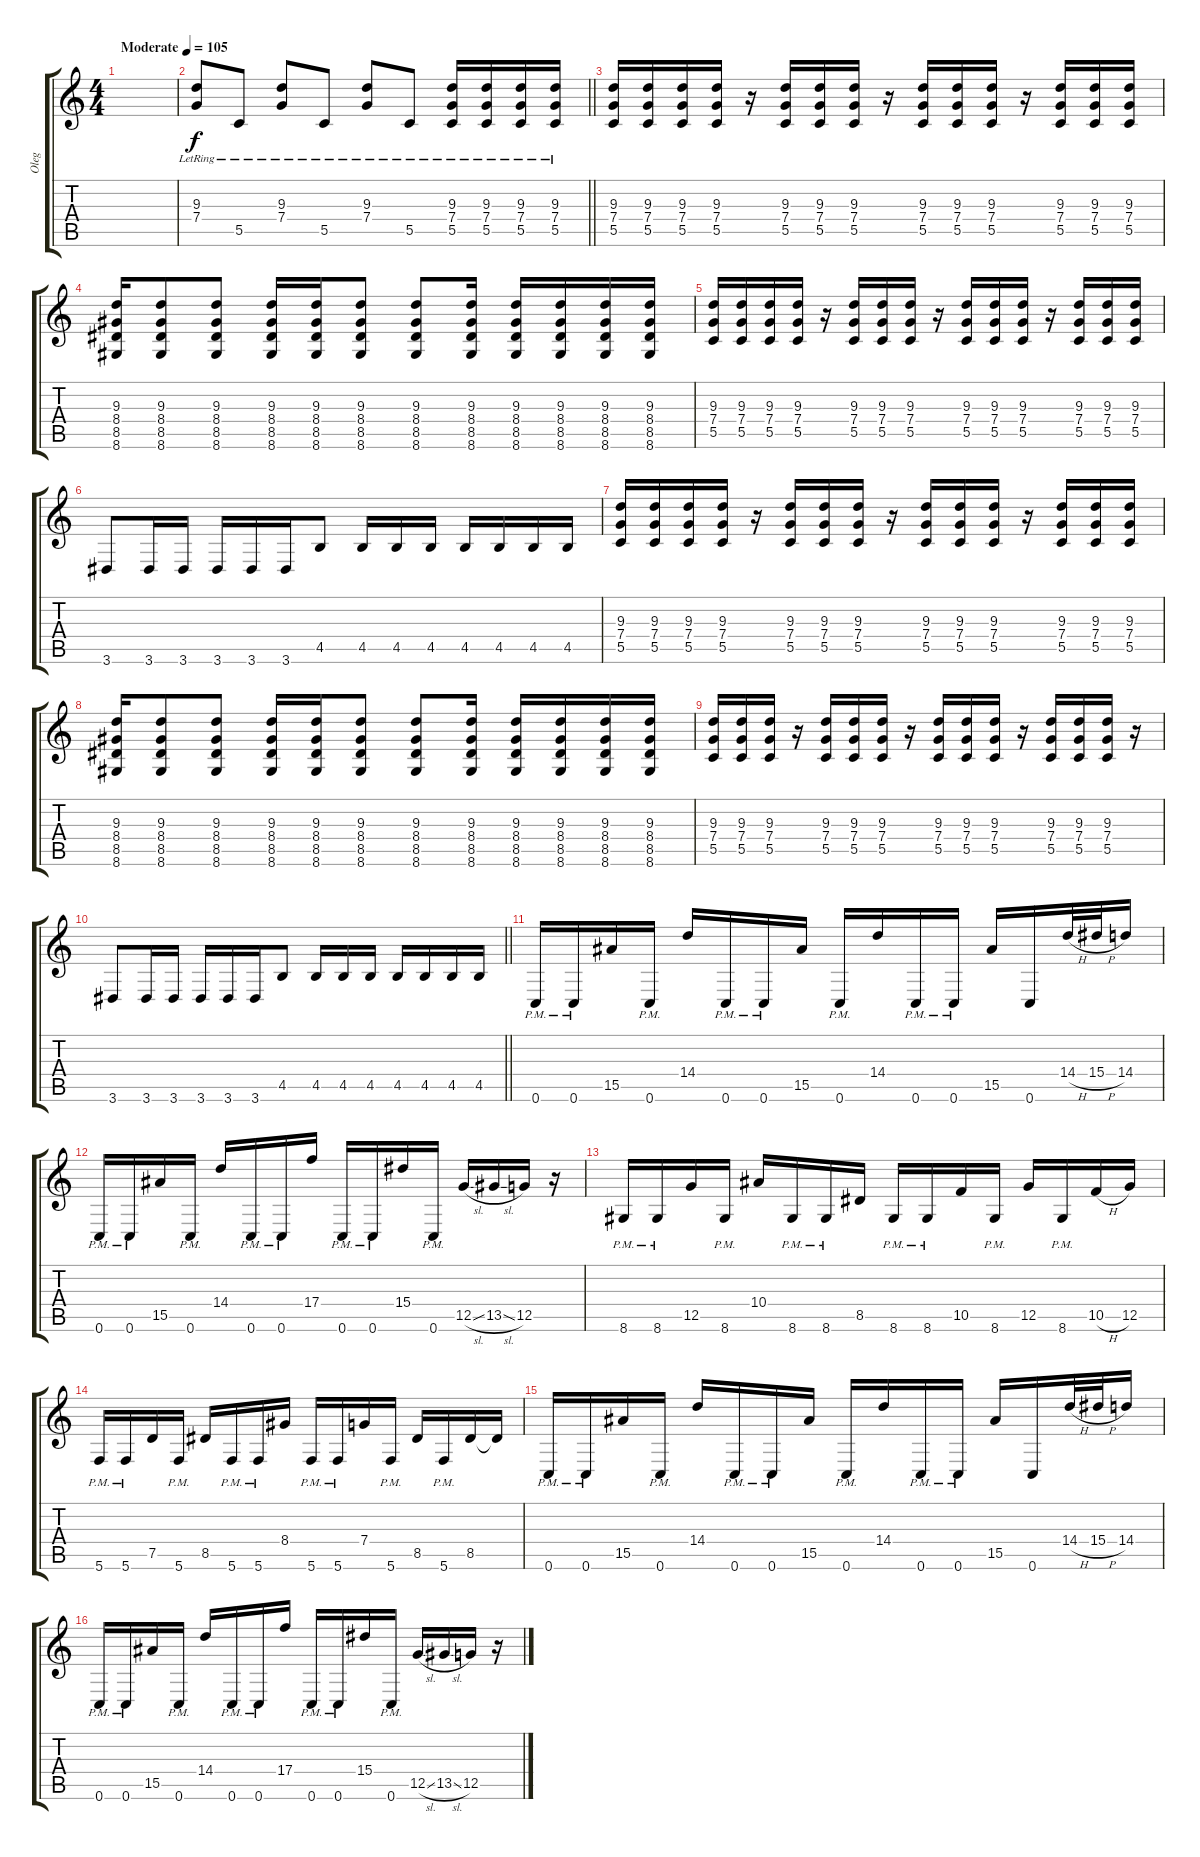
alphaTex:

\track ("Oleg" "Oleg") {instrument distortionguitar}
\staff {score tabs}
\tuning (D4 A3 F3 C3 G2 C2) {hide}
\ts (4 4)
\tempo (105 "Moderate")
\clef g2
\ks c
|
\barLineRight lightlight
(9.3{lr} 7.4{lr}).8{volume 10 balance 8 instrument electricguitarclean} 5.5{lr}.8 (9.3{lr} 7.4{lr}).8 5.5{lr}.8 (9.3{lr} 7.4{lr}).8 5.5{lr}.8 (9.3{lr} 7.4{lr} 5.5{lr}).16 (9.3{lr} 7.4{lr} 5.5{lr}).16 (9.3{lr} 7.4{lr} 5.5{lr}).16 (9.3{lr} 7.4{lr} 5.5{lr}).16 |
\section ("" "")
(9.3 7.4 5.5).16{volume 12 balance 0 instrument distortionguitar} (9.3 7.4 5.5).16 (9.3 7.4 5.5).16 (9.3 7.4 5.5).16 r.16 (9.3 7.4 5.5).16 (9.3 7.4 5.5).16 (9.3 7.4 5.5).16 r.16 (9.3 7.4 5.5).16 (9.3 7.4 5.5).16 (9.3 7.4 5.5).16 r.16 (9.3 7.4 5.5).16 (9.3 7.4 5.5).16 (9.3 7.4 5.5).16 |
(9.3 8.4 8.5 8.6).16 (9.3 8.4 8.5 8.6).8 (9.3 8.4 8.5 8.6).8 (9.3 8.4 8.5 8.6).16 (9.3 8.4 8.5 8.6).16 (9.3 8.4 8.5 8.6).8 (9.3 8.4 8.5 8.6).8 (9.3 8.4 8.5 8.6).16 (9.3 8.4 8.5 8.6).16 (9.3 8.4 8.5 8.6).16 (9.3 8.4 8.5 8.6).16 (9.3 8.4 8.5 8.6).16 |
(9.3 7.4 5.5).16 (9.3 7.4 5.5).16 (9.3 7.4 5.5).16 (9.3 7.4 5.5).16 r.16 (9.3 7.4 5.5).16 (9.3 7.4 5.5).16 (9.3 7.4 5.5).16 r.16 (9.3 7.4 5.5).16 (9.3 7.4 5.5).16 (9.3 7.4 5.5).16 r.16 (9.3 7.4 5.5).16 (9.3 7.4 5.5).16 (9.3 7.4 5.5).16 |
3.6.8 3.6.16 3.6.16 3.6.16 3.6.16 3.6.16 4.5.8 4.5.16 4.5.16 4.5.16 4.5.16 4.5.16 4.5.16 4.5.16 |
(9.3 7.4 5.5).16 (9.3 7.4 5.5).16 (9.3 7.4 5.5).16 (9.3 7.4 5.5).16 r.16 (9.3 7.4 5.5).16 (9.3 7.4 5.5).16 (9.3 7.4 5.5).16 r.16 (9.3 7.4 5.5).16 (9.3 7.4 5.5).16 (9.3 7.4 5.5).16 r.16 (9.3 7.4 5.5).16 (9.3 7.4 5.5).16 (9.3 7.4 5.5).16 |
(9.3 8.4 8.5 8.6).16 (9.3 8.4 8.5 8.6).8 (9.3 8.4 8.5 8.6).8 (9.3 8.4 8.5 8.6).16 (9.3 8.4 8.5 8.6).16 (9.3 8.4 8.5 8.6).8 (9.3 8.4 8.5 8.6).8 (9.3 8.4 8.5 8.6).16 (9.3 8.4 8.5 8.6).16 (9.3 8.4 8.5 8.6).16 (9.3 8.4 8.5 8.6).16 (9.3 8.4 8.5 8.6).16 |
(9.3 7.4 5.5).16 (9.3 7.4 5.5).16 (9.3 7.4 5.5).16 r.16 (9.3 7.4 5.5).16 (9.3 7.4 5.5).16 (9.3 7.4 5.5).16 r.16 (9.3 7.4 5.5).16 (9.3 7.4 5.5).16 (9.3 7.4 5.5).16 r.16 (9.3 7.4 5.5).16 (9.3 7.4 5.5).16 (9.3 7.4 5.5).16 r.16 |
\barLineRight lightlight
3.6.8 3.6.16 3.6.16 3.6.16 3.6.16 3.6.16 4.5.8 4.5.16 4.5.16 4.5.16 4.5.16 4.5.16 4.5.16 4.5.16 |
\section ("" "")
0.6{pm}.16{volume 13 balance 8} 0.6{pm}.16 15.5.16 0.6{pm}.16 14.4.16 0.6{pm}.16 0.6{pm}.16 15.5.16 0.6{pm}.16 14.4.16 0.6{pm}.16 0.6{pm}.16 15.5.16 0.6.16 14.4{h}.32 15.4{h}.32 14.4.16 |
0.6{pm}.16 0.6{pm}.16 15.5.16 0.6{pm}.16 14.4.16 0.6{pm}.16 0.6{pm}.16 17.4.16 0.6{pm}.16 0.6{pm}.16 15.4.16 0.6{pm}.16 12.5{sl}.16 13.5{sl}.16 12.5.16 r.16 |
8.6{pm}.16 8.6{pm}.16 12.5.16 8.6{pm}.16 10.4.16 8.6{pm}.16 8.6{pm}.16 8.5.16 8.6{pm}.16 8.6{pm}.16 10.5.16 8.6{pm}.16 12.5.16 8.6{pm}.16 10.5{h}.16 12.5.16 |
5.6{pm}.16 5.6{pm}.16 7.5.16 5.6{pm}.16 8.5.16 5.6{pm}.16 5.6{pm}.16 8.4.16 5.6{pm}.16 5.6{pm}.16 7.4.16 5.6{pm}.16 8.5.16 5.6{pm}.16 8.5.16 8.5{t}.16 |
0.6{pm}.16 0.6{pm}.16 15.5.16 0.6{pm}.16 14.4.16 0.6{pm}.16 0.6{pm}.16 15.5.16 0.6{pm}.16 14.4.16 0.6{pm}.16 0.6{pm}.16 15.5.16 0.6.16 14.4{h}.32 15.4{h}.32 14.4.16 |
0.6{pm}.16 0.6{pm}.16 15.5.16 0.6{pm}.16 14.4.16 0.6{pm}.16 0.6{pm}.16 17.4.16 0.6{pm}.16 0.6{pm}.16 15.4.16 0.6{pm}.16 12.5{sl}.16 13.5{sl}.16 12.5.16 r.16
